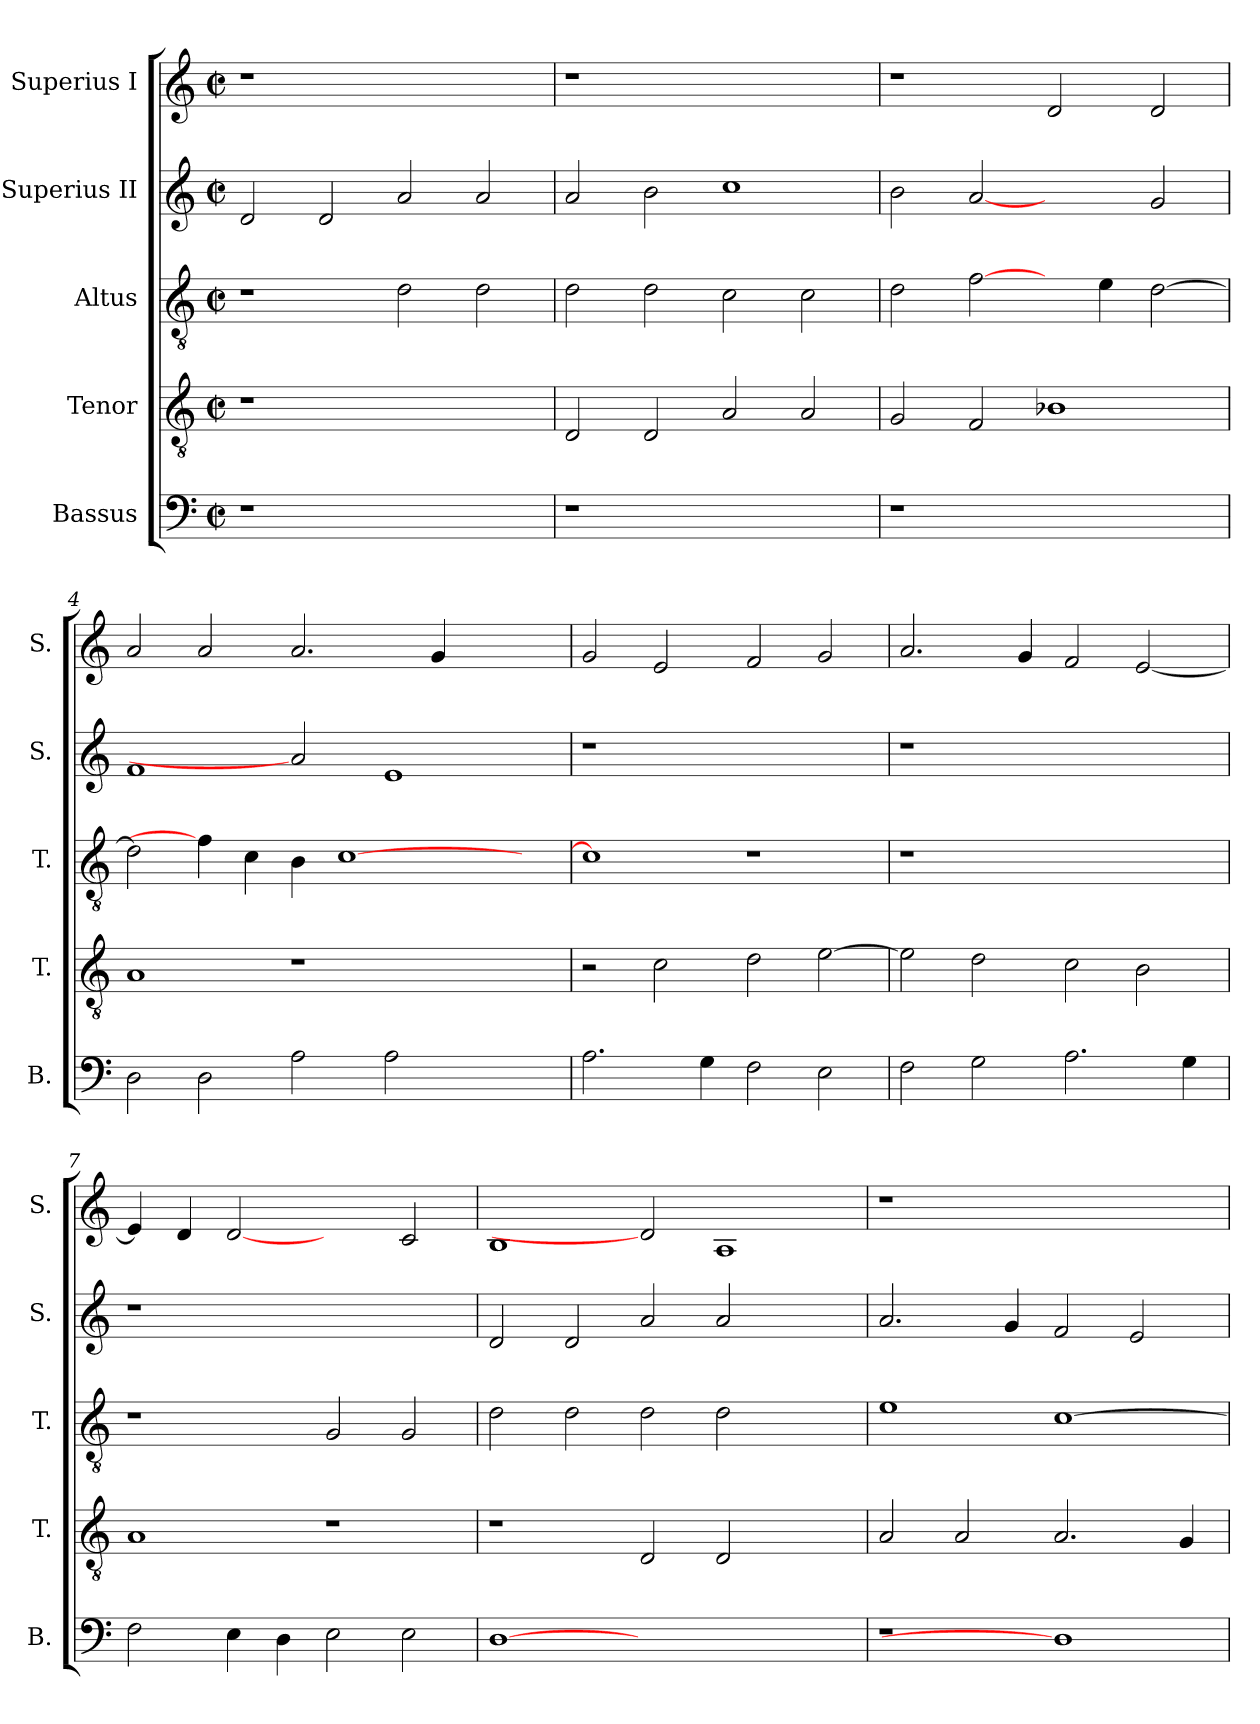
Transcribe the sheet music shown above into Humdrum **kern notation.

**kern	**kern	**kern	**kern	**kern
*part5	*part4	*part3	*part2	*part1
*staff5	*staff4	*staff3	*staff2	*staff1
*I"Bassus	*I"Tenor	*I"Altus	*I"Superius II	*I"Superius I
*I'B.	*I'T.	*I'T.	*I'S.	*I'S.
!!LO:PB:g=z
*clefF4	*clefGv2	*clefGv2	*clefG2	*clefG2
*	*ITrd7c12	*ITrd7c12	*	*
*k[]	*k[]	*k[]	*k[]	*k[]
*C:	*C:	*C:	*C:	*C:
*M2/2	*M2/2	*M2/2	*M2/2	*M2/2
*met(c|)	*met(c|)	*met(c|)	*met(c|)	*met(c|)
=1	=1	=1	=1	=1
!LO:N:vis=1	!LO:N:vis=1	!	!	!LO:N:vis=1
1r	1r	1r	2di/	1r
.	.	.	2di/	.
1ryy	1ryy	2Di\	2ai/	1ryy
.	.	2Di\	2ai/	.
=2	=2	=2	=2	=2
!LO:N:vis=1	!	!	!	!LO:N:vis=1
1r	2DDi/	2Di\	2ai/	1r
.	2DDi/	2Di\	2bi\	.
1ryy	2AAi/	2Ci\	1cci	1ryy
.	2AAi/	2Ci\	.	.
=3	=3	=3	=3	=3
!LO:N:vis=1	!	!	!	!
1r	2GGi/	2Di\	2bi\	1r
.	2FFi/	[2Fi\	[2ai	.
1ryy	1BB-Xi	4ryy	2ryy	2di/
.	.	4Ei\	.	.
.	.	[>2Di\	2gi/	2di/
=4	=4	=4	=4	=4
2Di\	1AAi	2Di\]	1fi	2ai/
2Di\	.	4Fi\]	.	2ai/
.	.	4Ci\	.	.
2Ai\	1r	4BBi\	2ai]	2.ai/
.	.	[>1Ci	.	.
2Ai\	.	.	1ei	.
.	.	.	.	4gi/
2ryy	2ryy	.	.	2ryy
.	.	4ryy	.	.
!!LO:LB:g=z
=5	=5	=5	=5	=5
!	!	!	!LO:N:vis=1	!
2.Ai\	2r	1Ci]	1r	2gi/
.	2Ci\	.	.	2ei/
4Gi\	.	.	.	.
2Fi\	2Di\	1r	1ryy	2fi/
2Ei\	[>2Ei\	.	.	2gi/
=6	=6	=6	=6	=6
!	!	!LO:N:vis=1	!LO:N:vis=1	!
2Fi\	2Ei\]	1r	1r	2.ai/
2Gi\	2Di\	.	.	.
.	.	.	.	4gi/
2.Ai\	2Ci\	1ryy	1ryy	2fi/
.	2BBi\	.	.	[<2ei/
4Gi\	.	.	.	.
=7	=7	=7	=7	=7
!	!	!	!LO:N:vis=1	!
2Fi\	1AAi	1r	1r	4ei/]
.	.	.	.	4di/
4Ei\	.	.	.	[2di
4Di\	.	.	.	.
2Ei\	1r	2GGi/	1ryy	2ryy
2Ei\	.	2GGi/	.	2ci/
=8	=8	=8	=8	=8
[1Di	1r	2Di\	2di/	1Bi
.	.	2Di\	2di/	.
1.ryy	2DDi/	2Di\	2ai/	2di]
.	2DDi/	2Di\	2ai/	1Ai
.	2ryy	2ryy	2ryy	.
=9	=9	=9	=9	=9
!LO:N:vis=1	!	!	!	!LO:N:vis=1
1r	2AAi/	1Ei	2.ai/	1r
.	2AAi/	.	.	.
.	.	.	4gi/	.
1Di]	2.AAi/	[>1Ci	2fi/	1ryy
.	.	.	2ei/	.
.	4GGi/	.	.	.
=	=	=	=	=
*-	*-	*-	*-	*-
